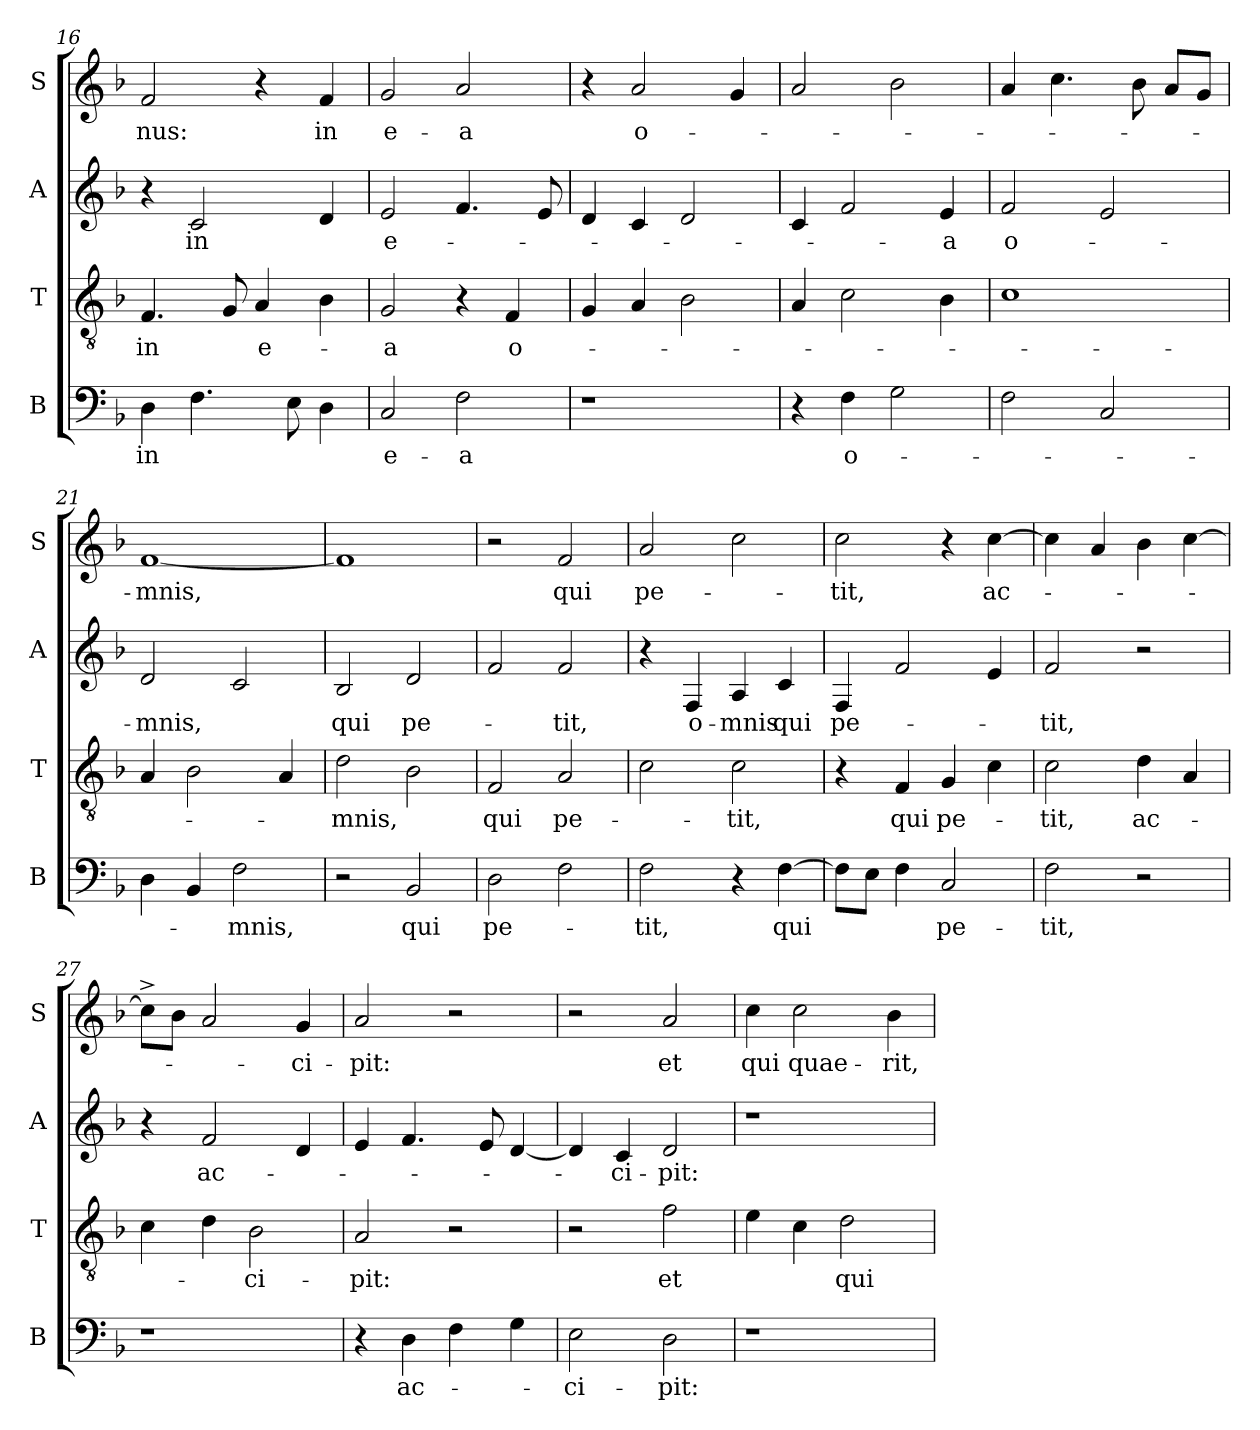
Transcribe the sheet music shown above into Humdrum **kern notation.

**kern	**text	**kern	**text	**kern	**text	**kern	**text
*part4	*part4	*part3	*part3	*part2	*part2	*part1	*part1
*staff4	*staff4	*staff3	*staff3	*staff2	*staff2	*staff1	*staff1
*I"B	*	*I"T	*	*I"A	*	*I"S	*
*I'B	*	*I'T	*	*I'A	*	*I'S	*
*clefF4	*	*clefGv2	*	*clefG2	*	*clefG2	*
*k[b-]	*	*k[b-]	*	*k[b-]	*	*k[b-]	*
*F:	*	*F:	*	*F:	*	*F:	*
=16	=16	=16	=16	=16	=16	=16	=16
!	!LO:LY:b	!	!LO:LY:b	!	!	!	!LO:LY:b
4D\	in	4.F/	in	4r	.	2f/	-nus:
!	!	!	!	!	!LO:LY:b	!	!
4.F\	.	.	.	2c/	in	.	.
.	.	8G/	.	.	.	.	.
!	!	!	!LO:LY:b	!	!	!	!
.	.	4A/	e-	.	.	4r	.
8E\	.	.	.	.	.	.	.
!	!	!	!	!	!	!	!LO:LY:b
4D\	.	4B-\	.	4d/	.	4f/	in
=17	=17	=17	=17	=17	=17	=17	=17
!	!LO:LY:b	!	!LO:LY:b	!	!LO:LY:b	!	!LO:LY:b
2C/	e-	2G/	-a	2e/	e-	2g/	e-
!	!LO:LY:b	!	!	!	!	!	!LO:LY:b
2F\	-a	4r	.	4.f/	.	2a/	-a
!	!	!	!LO:LY:b	!	!	!	!
.	.	4F/	o-	.	.	.	.
.	.	.	.	8e/	.	.	.
=18	=18	=18	=18	=18	=18	=18	=18
1r	.	4G/	.	4d/	.	4r	.
!	!	!	!	!	!	!	!LO:LY:b
.	.	4A/	.	4c/	.	2a/	o-
.	.	2B-\	.	2d/	.	.	.
.	.	.	.	.	.	4g/	.
=19	=19	=19	=19	=19	=19	=19	=19
4r	.	4A/	.	4c/	.	2a/	.
!	!LO:LY:b	!	!	!	!	!	!
4F\	o-	2c\	.	2f/	.	.	.
2G\	.	.	.	.	.	2b-\	.
!	!	!	!	!	!LO:LY:b	!	!
.	.	4B-\	.	4e/	-a	.	.
!!LO:LB:g=z
=20	=20	=20	=20	=20	=20	=20	=20
!	!	!	!	!	!LO:LY:b	!	!
2F\	.	1c	.	2f/	o-	4a/	.
.	.	.	.	.	.	4.cc\	.
2C/	.	.	.	2e/	.	.	.
.	.	.	.	.	.	8b-\	.
.	.	.	.	.	.	8a/L	.
.	.	.	.	.	.	8g/J	.
=21	=21	=21	=21	=21	=21	=21	=21
!	!	!	!	!	!LO:LY:b	!	!LO:LY:b
4D\	.	4A/	.	2d/	-mnis,	[<1f	-mnis,
4BB-/	.	2B-\	.	.	.	.	.
!	!LO:LY:b	!	!	!	!	!	!
2F\	-mnis,	.	.	2c/	.	.	.
.	.	4A/	.	.	.	.	.
=22	=22	=22	=22	=22	=22	=22	=22
!	!	!	!LO:LY:b	!	!LO:LY:b	!	!
2r	.	2d\	-mnis,	2B-/	qui	1f]	.
!	!LO:LY:b	!	!	!	!LO:LY:b	!	!
2BB-/	qui	2B-\	.	2d/	pe-	.	.
=23	=23	=23	=23	=23	=23	=23	=23
!	!LO:LY:b	!	!LO:LY:b	!	!	!	!
2D\	pe-	2F/	qui	2f/	.	2r	.
!	!	!	!LO:LY:b	!	!LO:LY:b	!	!LO:LY:b
2F\	.	2A/	pe-	2f/	-tit,	2f/	qui
=24	=24	=24	=24	=24	=24	=24	=24
!	!LO:LY:b	!	!	!	!	!	!LO:LY:b
2F\	-tit,	2c\	.	4r	.	2a/	pe-
!	!	!	!	!	!LO:LY:b	!	!
.	.	.	.	4F/	o-	.	.
!	!	!	!LO:LY:b	!	!LO:LY:b	!	!
4r	.	2c\	-tit,	4A/	-mnis	2cc\	.
!	!LO:LY:b	!	!	!	!LO:LY:b	!	!
[>4F\	qui	.	.	4c/	qui	.	.
=25	=25	=25	=25	=25	=25	=25	=25
!	!	!	!	!	!LO:LY:b	!	!LO:LY:b
8F\L]	.	4r	.	4F/	pe-	2cc\	-tit,
8E\J	.	.	.	.	.	.	.
!	!	!	!LO:LY:b	!	!	!	!
4F\	.	4F/	qui	2f/	.	.	.
!	!LO:LY:b	!	!LO:LY:b	!	!	!	!
2C/	pe-	4G/	pe-	.	.	4r	.
!	!	!	!	!	!	!	!LO:LY:b
.	.	4c\	.	4e/	.	[<4cc\	ac-
!!LO:LB:g=z
=26	=26	=26	=26	=26	=26	=26	=26
!	!LO:LY:b	!	!LO:LY:b	!	!LO:LY:b	!	!
2F\	-tit,	2c\	-tit,	2f/	-tit,	4cc\]	.
.	.	.	.	.	.	4a/	.
!	!	!	!LO:LY:b	!	!	!	!
2r	.	4d\	ac-	2r	.	4b-\	.
.	.	4A/	.	.	.	[>4cc\	.
=27	=27	=27	=27	=27	=27	=27	=27
1r	.	4c\	.	4r	.	8cc^>\L]	.
.	.	.	.	.	.	8b-\J	.
!	!	!	!	!	!LO:LY:b	!	!
.	.	4d\	.	2f/	ac-	2a/	.
!	!	!	!LO:LY:b	!	!	!	!
.	.	2B-\	-ci-	.	.	.	.
!	!	!	!	!	!	!	!LO:LY:b
.	.	.	.	4d/	.	4g/	-ci-
=28	=28	=28	=28	=28	=28	=28	=28
!	!	!	!LO:LY:b	!	!	!	!LO:LY:b
4r	.	2A/	-pit:	4e/	.	2a/	-pit:
!	!LO:LY:b	!	!	!	!	!	!
4D\	ac-	.	.	4.f/	.	.	.
4F\	.	2r	.	.	.	2r	.
.	.	.	.	8e/	.	.	.
4G\	.	.	.	[<4d/	.	.	.
=29	=29	=29	=29	=29	=29	=29	=29
!	!LO:LY:b	!	!	!	!	!	!
2E\	-ci-	2r	.	4d/]	.	2r	.
!	!	!	!	!	!LO:LY:b	!	!
.	.	.	.	4c/	-ci-	.	.
!	!LO:LY:b	!	!LO:LY:b	!	!LO:LY:b	!	!LO:LY:b
2D\	-pit:	2f\	et	2d/	-pit:	2a/	et
=30	=30	=30	=30	=30	=30	=30	=30
!	!	!	!	!	!	!	!LO:LY:b
1r	.	4e\	.	1r	.	4cc\	qui
!	!	!	!	!	!	!	!LO:LY:b
.	.	4c\	.	.	.	2cc\	quae-
!	!	!	!LO:LY:b	!	!	!	!
.	.	2d\	qui	.	.	.	.
!	!	!	!	!	!	!	!LO:LY:b
.	.	.	.	.	.	4b-\	-rit,
=	=	=	=	=	=	=	=
*-	*-	*-	*-	*-	*-	*-	*-
